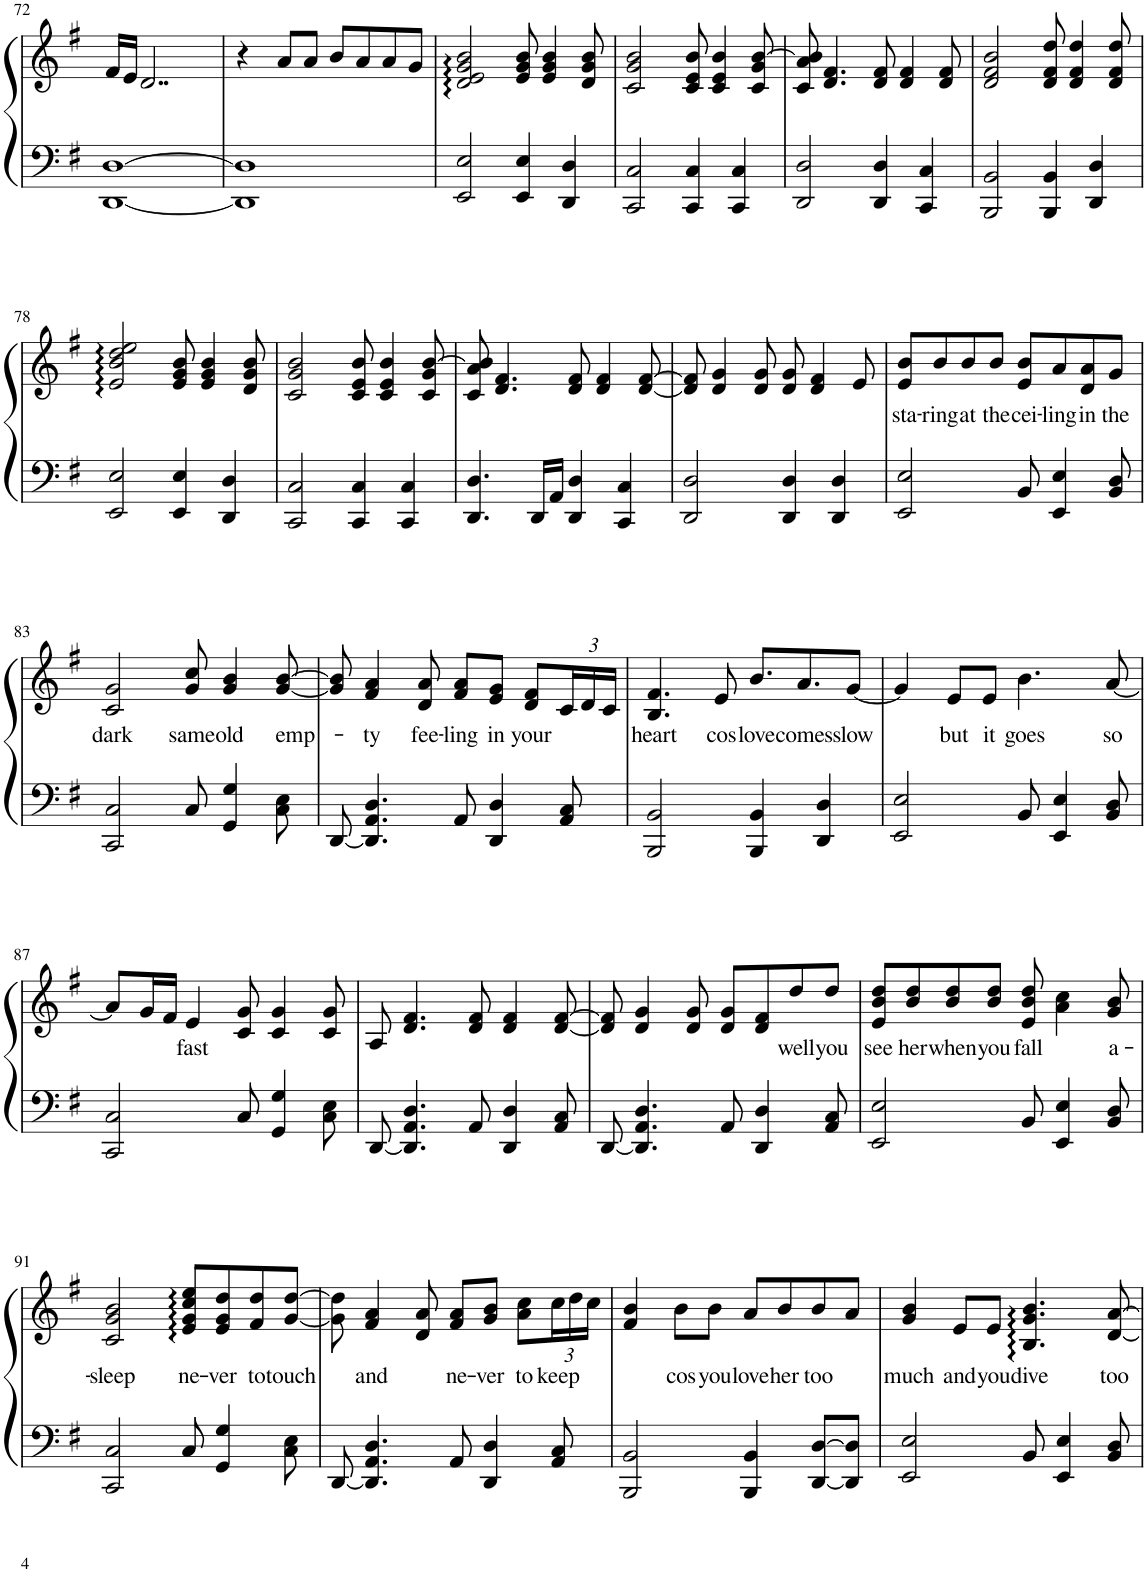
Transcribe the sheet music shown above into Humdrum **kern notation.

**kern	**kern	**text
*part1	*part1	*part1
*staff2	*staff1	*staff1
*I"Piano	*	*
*I'Pno.	*	*
!!LO:PB:g=z
*clefF4	*clefG2	*
*k[f#]	*k[f#]	*
*M4/4	*M4/4	*
=72	=72	=72
[1DD [1D	16f#/LL	.
.	16e/JJ	.
.	2..d/	.
=73	=73	=73
1DD] 1D]	4r	.
.	8a/L	.
.	8a/J	.
.	8b/L	.
.	8a/	.
.	8a/	.
.	8g/J	.
=74	=74	=74
2EE/ 2E/	2d/ 2e/ 2g/ 2b/	.
4EE/ 4E/	8e/ 8g/ 8b/	.
.	4e/ 4g/ 4b/	.
4DD/ 4D/	.	.
.	8d/ 8g/ 8b/	.
=75	=75	=75
2CC/ 2C/	2c/ 2g/ 2b/	.
4CC/ 4C/	8c/ 8e/ 8b/	.
.	4c/ 4e/ 4b/	.
4CC/ 4C/	.	.
.	8c/ 8g/ [8b/	.
=76	=76	=76
2DD/ 2D/	8c/ 8a/ 8b/]	.
.	4.d/ 4.f#/	.
4DD/ 4D/	8d/ 8f#/	.
.	4d/ 4f#/	.
4CC/ 4C/	.	.
.	8d/ 8f#/	.
=77	=77	=77
2BBB/ 2BB/	2d/ 2f#/ 2b/	.
4BBB/ 4BB/	8d/ 8f#/ 8dd/	.
.	4d/ 4f#/ 4dd/	.
4DD/ 4D/	.	.
.	8d/ 8f#/ 8dd/	.
!!LO:LB:g=z
=78	=78	=78
2EE/ 2E/	2e/ 2b/ 2dd/ 2ee/	.
4EE/ 4E/	8e/ 8g/ 8b/	.
.	4e/ 4g/ 4b/	.
4DD/ 4D/	.	.
.	8d/ 8g/ 8b/	.
=79	=79	=79
2CC/ 2C/	2c/ 2g/ 2b/	.
4CC/ 4C/	8c/ 8e/ 8b/	.
.	4c/ 4e/ 4b/	.
4CC/ 4C/	.	.
.	8c/ 8g/ [8b/	.
=80	=80	=80
4.DD/ 4.D/	8c/ 8a/ 8b/]	.
.	4.d/ 4.f#/	.
16DD/LL	.	.
16AA/JJ	.	.
4DD/ 4D/	8d/ 8f#/	.
.	4d/ 4f#/	.
4CC/ 4C/	.	.
.	[8d/ [8f#/	.
=81	=81	=81
2DD/ 2D/	8d/] 8f#/]	.
.	4d/ 4g/	.
.	8d/ 8g/	.
4DD/ 4D/	8d/ 8g/	.
.	4d/ 4f#/	.
4DD/ 4D/	.	.
.	8e/	.
=82	=82	=82
!	!	!LO:LY:b
2EE/ 2E/	8e/ 8b/L	sta-
!	!	!LO:LY:b
.	8b/	-ring
!	!	!LO:LY:b
.	8b/	at
!	!	!LO:LY:b
.	8b/J	the
!	!	!LO:LY:b
8BB/	8e/ 8b/L	cei-
!	!	!LO:LY:b
4EE/ 4E/	8a/	-ling
!	!	!LO:LY:b
.	8d/ 8a/	in
!	!	!LO:LY:b
8BB/ 8D/	8g/J	the
!!LO:LB:g=z
=83	=83	=83
!	!	!LO:LY:b
2CC/ 2C/	2c/ 2g/	dark
!	!	!LO:LY:b
8C/	8g/ 8cc/	same
!	!	!LO:LY:b
4GG/ 4G/	4g/ 4b/	old
!	!	!LO:LY:b
8C\ 8E\	[8g/ [8b/	emp-
=84	=84	=84
[8DD/	8g/] 8b/]	.
!	!	!LO:LY:b
4.DD/] 4.AA/ 4.D/	4f#/ 4a/	-ty
!	!	!LO:LY:b
.	8d/ 8a/	fee-
!	!	!LO:LY:b
8AA/	8f#/ 8a/L	-ling
!	!	!LO:LY:b
4DD/ 4D/	8e/ 8g/J	in
!	!	!LO:LY:b
.	8d/ 8f#/L	your
*	*Xbrackettup	*
8AA/ 8C/	24c/L	.
.	24d/	.
.	24c/JJ	.
=85	=85	=85
!	!	!LO:LY:b
2BBB/ 2BB/	4.B/ 4.f#/	heart
!	!	!LO:LY:b
.	8e/	cos
!	!	!LO:LY:b
4BBB/ 4BB/	8.b/L	love
!	!	!LO:LY:b
.	8.a/	comes
4DD/ 4D/	.	.
!	!	!LO:LY:b
.	[8g/J	slow
=86	=86	=86
2EE/ 2E/	4g/]	.
!	!	!LO:LY:b
.	8e/L	but
!	!	!LO:LY:b
.	8e/J	it
!	!	!LO:LY:b
8BB/	4.b\	goes
4EE/ 4E/	.	.
!	!	!LO:LY:b
8BB/ 8D/	[8a/	so
!!LO:LB:g=z
=87	=87	=87
2CC/ 2C/	8a/L]	.
.	16g/L	.
.	16f#/JJ	.
!	!	!LO:LY:b
.	4e/	fast
8C/	8c/ 8g/	.
4GG/ 4G/	4c/ 4g/	.
8C\ 8E\	8c/ 8g/	.
=88	=88	=88
[8DD/	8A/	.
4.DD/] 4.AA/ 4.D/	4.d/ 4.f#/	.
8AA/	8d/ 8f#/	.
4DD/ 4D/	4d/ 4f#/	.
8AA/ 8C/	[8d/ [8f#/	.
=89	=89	=89
[8DD/	8d/] 8f#/]	.
4.DD/] 4.AA/ 4.D/	4d/ 4g/	.
.	8d/ 8g/	.
8AA/	8d/ 8g/L	.
4DD/ 4D/	8d/ 8f#/	.
!	!	!LO:LY:b
.	8dd/	well
!	!	!LO:LY:b
8AA/ 8C/	8dd/J	you
=90	=90	=90
!	!	!LO:LY:b
2EE/ 2E/	8e/ 8b/ 8dd/L	see
!	!	!LO:LY:b
.	8b/ 8dd/	her
!	!	!LO:LY:b
.	8b/ 8dd/	when
!	!	!LO:LY:b
.	8b/ 8dd/J	you
!	!	!LO:LY:b
8BB/	8e/ 8b/ 8dd/	fall
4EE/ 4E/	4a\ 4cc\	.
!	!	!LO:LY:b
8BB/ 8D/	8g/ 8b/	a-
!!LO:LB:g=z
=91	=91	=91
!	!	!LO:LY:b
2CC/ 2C/	2c/ 2g/ 2b/	-sleep
!	!	!LO:LY:b
8C/	8e/ 8g/ 8cc/ 8ee/L	ne-
!	!	!LO:LY:b
4GG/ 4G/	8e/ 8g/ 8dd/	-ver
!	!	!LO:LY:b
.	8f#/ 8dd/	to
!	!	!LO:LY:b
8C\ 8E\	[8g/ [8dd/J	touch
=92	=92	=92
[8DD/	8g\] 8dd\]	.
!	!	!LO:LY:b
4.DD/] 4.AA/ 4.D/	4f#/ 4a/	and
.	8d/ 8a/	.
!	!	!LO:LY:b
8AA/	8f#/ 8a/L	ne-
!	!	!LO:LY:b
4DD/ 4D/	8g/ 8b/J	-ver
!	!	!LO:LY:b
.	8a\ 8cc\L	to
!	!	!LO:LY:b
8AA/ 8C/	24cc\L	keep
.	24dd\	.
.	24cc\JJ	.
=93	=93	=93
2BBB/ 2BB/	4f#/ 4b/	.
!	!	!LO:LY:b
.	8b\L	cos
!	!	!LO:LY:b
.	8b\J	you
!	!	!LO:LY:b
4BBB/ 4BB/	8a/L	love
!	!	!LO:LY:b
.	8b/	her
!	!	!LO:LY:b
[8DD/ [8D/L	8b/	too
8DD/] 8D/]J	8a/J	.
=94	=94	=94
!	!	!LO:LY:b
2EE/ 2E/	4g/ 4b/	much
!	!	!LO:LY:b
.	8e/L	and
!	!	!LO:LY:b
.	8e/J	you
!	!	!LO:LY:b
8BB/	4.B/ 4.g/ 4.b/	dive
4EE/ 4E/	.	.
!	!	!LO:LY:b
8BB/ 8D/	[8d/ [8a/	too
=	=	=
*-	*-	*-
